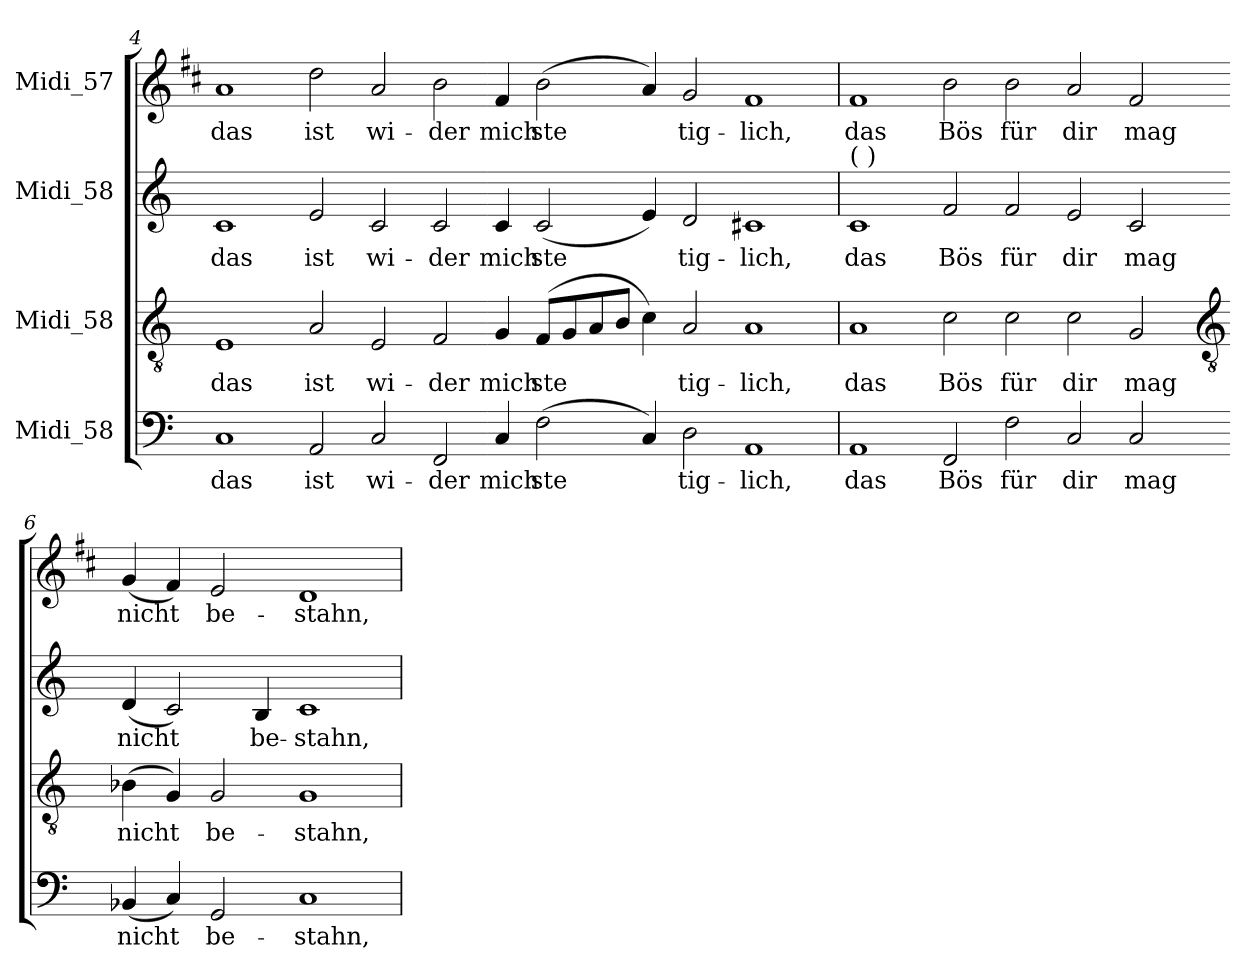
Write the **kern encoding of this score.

**kern	**text	**kern	**text	**kern	**text	**kern	**text
*part4	*part4	*part3	*part3	*part2	*part2	*part1	*part1
*staff4	*staff4	*staff3	*staff3	*staff2	*staff2	*staff1	*staff1
*I"Midi_58	*	*I"Midi_58	*	*I"Midi_58	*	*I"Midi_57	*
*clefF4	*	*clefGv2	*	*clefG2	*	*clefG2	*
*	*	*	*	*	*	*ITrd1c2	*
*k[]	*	*k[]	*	*k[]	*	*k[]	*
*C:	*	*C:	*	*C:	*	*C:	*
=4	=4	=4	=4	=4	=4	=4	=4
!	!LO:LY:b	!	!LO:LY:b	!	!LO:LY:b	!	!LO:LY:b
1C	das	1E	das	1c	das	1g	das
!	!LO:LY:b	!	!LO:LY:b	!	!LO:LY:b	!	!LO:LY:b
2AA	ist	2A	ist	2e	ist	2cc	ist
!	!LO:LY:b	!	!LO:LY:b	!	!LO:LY:b	!	!LO:LY:b
2C	wi-	2E	wi-	2c	wi-	2g	wi-
!	!LO:LY:b	!	!LO:LY:b	!	!LO:LY:b	!	!LO:LY:b
2FF	-der	2F	-der	2c	-der	2a	-der
!	!LO:LY:b	!	!LO:LY:b	!	!LO:LY:b	!	!LO:LY:b
4C	mich	4G	mich	4c	mich	4e	mich
!	!LO:LY:b	!	!LO:LY:b	!	!LO:LY:b	!	!LO:LY:b
(>2F	ste	(<8FL	ste	(<2c	ste	(<2a	ste
.	.	8G	.	.	.	.	.
.	.	8A	.	.	.	.	.
.	.	8BJ	.	.	.	.	.
4C)	.	4c)	.	4e)	.	4g)	.
!	!LO:LY:b	!	!LO:LY:b	!	!LO:LY:b	!	!LO:LY:b
2D	tig-	2A	tig-	2d	tig-	2f	tig-
!	!LO:LY:b	!	!LO:LY:b	!	!LO:LY:b	!	!LO:LY:b
1AA	-lich,	1A	-lich,	1c#X	-lich,	1e	-lich,
=5	=5	=5	=5	=5	=5	=5	=5
!	!	!	!	!LO:TX:a:t=(  )	!	!	!
!	!LO:LY:b	!	!LO:LY:b	!	!LO:LY:b	!	!LO:LY:b
1AA	das	1A	das	1c	das	1e	das
!	!LO:LY:b	!	!LO:LY:b	!	!LO:LY:b	!	!LO:LY:b
2FF	Bös	2c	Bös	2f	Bös	2a	Bös
!	!LO:LY:b	!	!LO:LY:b	!	!LO:LY:b	!	!LO:LY:b
2F	für	2c	für	2f	für	2a	für
!	!LO:LY:b	!	!LO:LY:b	!	!LO:LY:b	!	!LO:LY:b
2C	dir	2c	dir	2e	dir	2g	dir
!	!LO:LY:b	!	!LO:LY:b	!	!LO:LY:b	!	!LO:LY:b
2C	mag	2G	mag	2c	mag	2e	mag
!!LO:LB:g=z
=6-	=6-	=6-	=6-	=6-	=6-	=6-	=6-
*	*	*clefGv2	*	*	*	*	*
!	!LO:LY:b	!	!LO:LY:b	!	!LO:LY:b	!	!LO:LY:b
(<4BB-X	nicht	(>4B-X	nicht	(<4d	nicht	(<4f	nicht
4C)	.	4G)	.	2c)	.	4e)	.
!	!LO:LY:b	!	!LO:LY:b	!	!	!	!LO:LY:b
2GG	be-	2G	be-	.	.	2d	be-
!	!	!	!	!	!LO:LY:b	!	!
.	.	.	.	4B	be-	.	.
!	!LO:LY:b	!	!LO:LY:b	!	!LO:LY:b	!	!LO:LY:b
1C	-stahn,	1G	-stahn,	1c	-stahn,	1c	-stahn,
=	=	=	=	=	=	=	=
*-	*-	*-	*-	*-	*-	*-	*-
